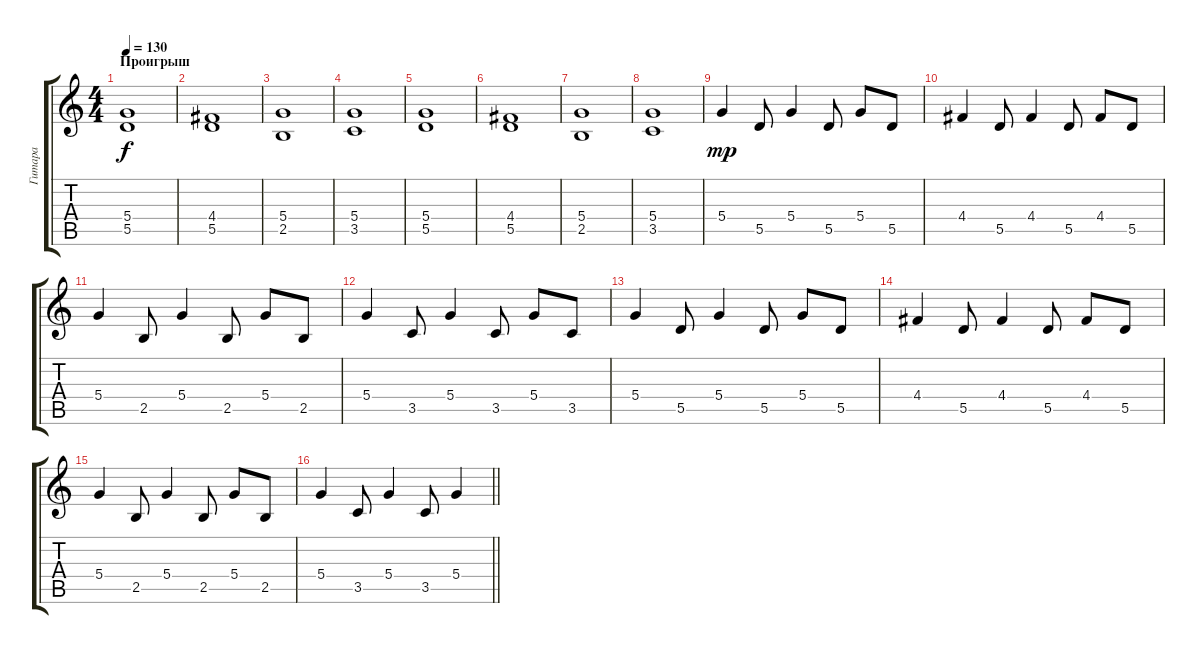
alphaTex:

\track ("Гитара" "Гитара") {instrument distortionguitar}
\staff {score tabs}
\tuning (E4 B3 G3 D3 A2 E2) {hide}
\ts (4 4)
\section ("" "Проигрыш")
\tempo 130
\clef g2
\ks c
(5.4 5.5).1{dy f} |
(4.4 5.5).1 |
(5.4 2.5).1 |
(5.4 3.5).1 |
(5.4 5.5).1 |
(4.4 5.5).1 |
(5.4 2.5).1 |
(5.4 3.5).1 |
5.4.4{dy mp instrument electricguitarclean} 5.5.8 5.4.4 5.5.8 5.4.8 5.5.8 |
4.4.4 5.5.8 4.4.4 5.5.8 4.4.8 5.5.8 |
5.4.4 2.5.8 5.4.4 2.5.8 5.4.8 2.5.8 |
5.4.4 3.5.8 5.4.4 3.5.8 5.4.8 3.5.8 |
5.4.4 5.5.8 5.4.4 5.5.8 5.4.8 5.5.8 |
4.4.4 5.5.8 4.4.4 5.5.8 4.4.8 5.5.8 |
5.4.4 2.5.8 5.4.4 2.5.8 5.4.8 2.5.8 |
\barLineRight lightlight
5.4.4 3.5.8 5.4.4 3.5.8 5.4.4
